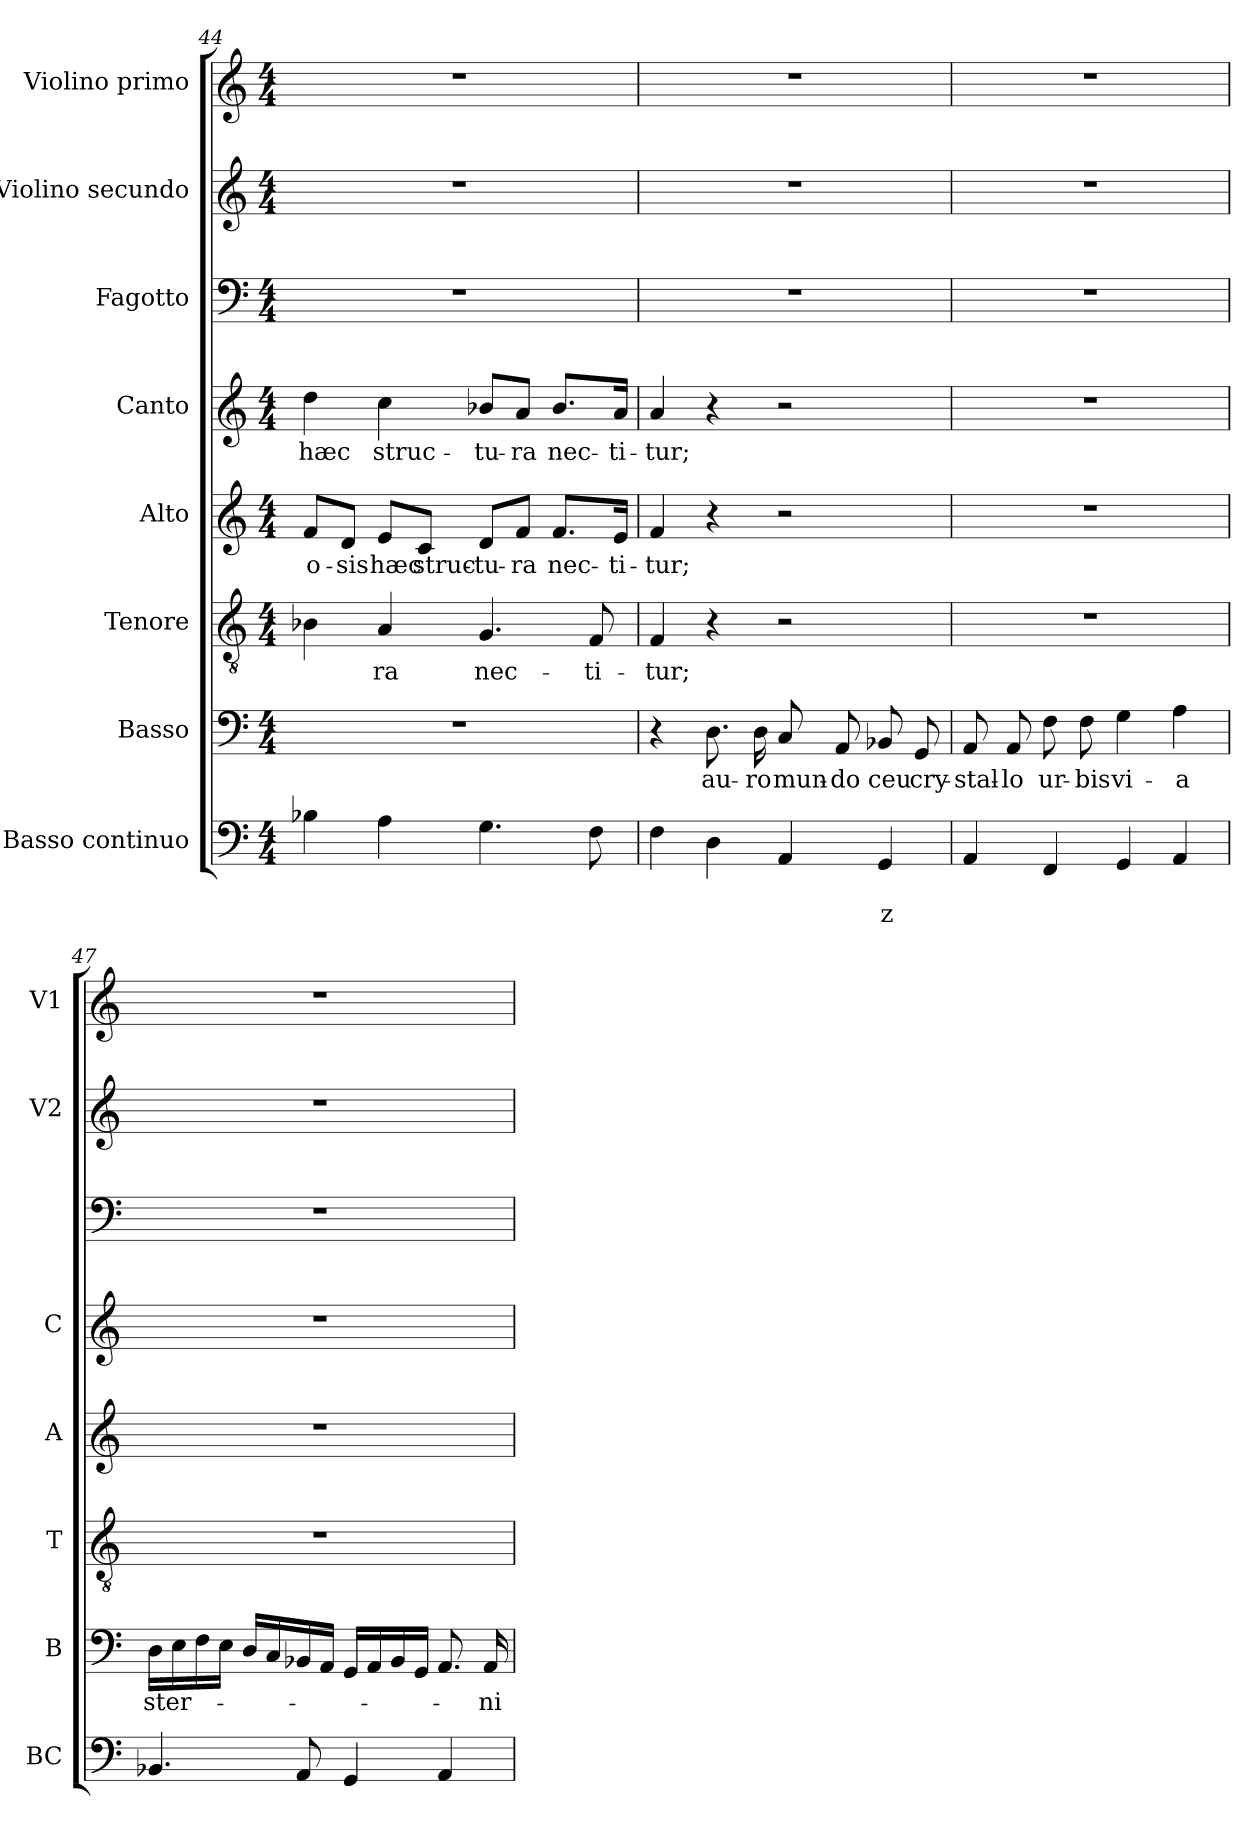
**kern	**text	**text	**kern	**text	**kern	**text	**kern	**text	**kern	**text	**kern	**kern	**kern
*part8	*part8	*part8	*part7	*part7	*part6	*part6	*part5	*part5	*part4	*part4	*part3	*part2	*part1
*staff8	*staff8	*staff8	*staff7	*staff7	*staff6	*staff6	*staff5	*staff5	*staff4	*staff4	*staff3	*staff2	*staff1
*I"Basso continuo	*	*	*I"Basso	*	*I"Tenore	*	*I"Alto	*	*I"Canto	*	*I"Fagotto	*I"Violino secundo	*I"Violino primo
*I'BC	*	*	*I'B	*	*I'T	*	*I'A	*	*I'C	*	*	*I'V2	*I'V1
!!LO:LB:g=z
*clefF4	*	*	*clefF4	*	*clefGv2	*	*clefG2	*	*clefG2	*	*clefF4	*clefG2	*clefG2
*k[]	*	*	*k[]	*	*k[]	*	*k[]	*	*k[]	*	*k[]	*k[]	*k[]
*C:	*	*	*C:	*	*C:	*	*C:	*	*C:	*	*C:	*C:	*C:
*M4/4	*	*	*M4/4	*	*M4/4	*	*M4/4	*	*M4/4	*	*M4/4	*M4/4	*M4/4
=44	=44	=44	=44	=44	=44	=44	=44	=44	=44	=44	=44	=44	=44
!	!	!	!	!	!	!	!	!LO:LY:b	!	!LO:LY:b	!	!	!
4B-X\	.	.	1r	.	4B-X\	.	8f/L	-o-	4dd\	hæc	1r	1r	1r
!	!	!	!	!	!	!	!	!LO:LY:b	!	!	!	!	!
.	.	.	.	.	.	.	8d/J	-sis	.	.	.	.	.
!	!	!	!	!	!	!LO:LY:b	!	!LO:LY:b	!	!LO:LY:b	!	!	!
4A\	.	.	.	.	4A/	-ra	8e/L	hæc	4cc\	struc-	.	.	.
!	!	!	!	!	!	!	!	!LO:LY:b	!	!	!	!	!
.	.	.	.	.	.	.	8c/J	struc-	.	.	.	.	.
!	!	!	!	!	!	!LO:LY:b	!	!LO:LY:b	!	!LO:LY:b	!	!	!
4.G\	.	.	.	.	4.G/	nec-	8d/L	-tu-	8b-X/L	-tu-	.	.	.
!	!	!	!	!	!	!	!	!LO:LY:b	!	!LO:LY:b	!	!	!
.	.	.	.	.	.	.	8f/J	-ra	8a/J	-ra	.	.	.
!	!	!	!	!	!	!	!	!LO:LY:b	!	!LO:LY:b	!	!	!
.	.	.	.	.	.	.	8.f/L	nec-	8.b-/L	nec-	.	.	.
!	!	!	!	!	!	!LO:LY:b	!	!	!	!	!	!	!
8F\	.	.	.	.	8F/	-ti-	.	.	.	.	.	.	.
!	!	!	!	!	!	!	!	!LO:LY:b	!	!LO:LY:b	!	!	!
.	.	.	.	.	.	.	16e/Jk	-ti-	16a/Jk	-ti-	.	.	.
=45	=45	=45	=45	=45	=45	=45	=45	=45	=45	=45	=45	=45	=45
!	!	!	!	!	!	!LO:LY:b	!	!LO:LY:b	!	!LO:LY:b	!	!	!
4F\	.	.	4r	.	4F/	-tur;	4f/	-tur;	4a/	-tur;	1r	1r	1r
!	!	!	!	!LO:LY:b	!	!	!	!	!	!	!	!	!
4D\	.	.	8.D\	au-	4r	.	4r	.	4r	.	.	.	.
!	!	!	!	!LO:LY:b	!	!	!	!	!	!	!	!	!
.	.	.	16D\	-ro	.	.	.	.	.	.	.	.	.
!	!	!	!	!LO:LY:b	!	!	!	!	!	!	!	!	!
4AA/	.	.	8C/	mun-	2r	.	2r	.	2r	.	.	.	.
!	!	!	!	!LO:LY:b	!	!	!	!	!	!	!	!	!
.	.	.	8AA/	-do	.	.	.	.	.	.	.	.	.
!	!	!LO:LY:b	!	!LO:LY:b	!	!	!	!	!	!	!	!	!
4GG/	.	z	8BB-X/	ceu	.	.	.	.	.	.	.	.	.
!	!	!	!	!LO:LY:b	!	!	!	!	!	!	!	!	!
.	.	.	8GG/	cry-	.	.	.	.	.	.	.	.	.
=46	=46	=46	=46	=46	=46	=46	=46	=46	=46	=46	=46	=46	=46
!	!	!	!	!LO:LY:b	!	!	!	!	!	!	!	!	!
4AA/	.	.	8AA/	-stal-	1r	.	1r	.	1r	.	1r	1r	1r
!	!	!	!	!LO:LY:b	!	!	!	!	!	!	!	!	!
.	.	.	8AA/	-lo	.	.	.	.	.	.	.	.	.
!	!	!	!	!LO:LY:b	!	!	!	!	!	!	!	!	!
4FF/	.	.	8F\	ur-	.	.	.	.	.	.	.	.	.
!	!	!	!	!LO:LY:b	!	!	!	!	!	!	!	!	!
.	.	.	8F\	-bis	.	.	.	.	.	.	.	.	.
!	!	!	!	!LO:LY:b	!	!	!	!	!	!	!	!	!
4GG/	.	.	4G\	vi-	.	.	.	.	.	.	.	.	.
!	!	!	!	!LO:LY:b	!	!	!	!	!	!	!	!	!
4AA/	.	.	4A\	-a	.	.	.	.	.	.	.	.	.
=47	=47	=47	=47	=47	=47	=47	=47	=47	=47	=47	=47	=47	=47
!	!	!	!	!LO:LY:b	!	!	!	!	!	!	!	!	!
4.BB-X/	.	.	16D\LL	ster-	1r	.	1r	.	1r	.	1r	1r	1r
.	.	.	16E\	.	.	.	.	.	.	.	.	.	.
.	.	.	16F\	.	.	.	.	.	.	.	.	.	.
.	.	.	16E\JJ	.	.	.	.	.	.	.	.	.	.
.	.	.	16D/LL	.	.	.	.	.	.	.	.	.	.
.	.	.	16C/	.	.	.	.	.	.	.	.	.	.
8AA/	.	.	16BB-X/	.	.	.	.	.	.	.	.	.	.
.	.	.	16AA/JJ	.	.	.	.	.	.	.	.	.	.
4GG/	.	.	16GG/LL	.	.	.	.	.	.	.	.	.	.
.	.	.	16AA/	.	.	.	.	.	.	.	.	.	.
.	.	.	16BB-/	.	.	.	.	.	.	.	.	.	.
.	.	.	16GG/JJ	.	.	.	.	.	.	.	.	.	.
4AA/	.	.	8.AA/	.	.	.	.	.	.	.	.	.	.
!	!	!	!	!LO:LY:b	!	!	!	!	!	!	!	!	!
.	.	.	16AA/	-ni-	.	.	.	.	.	.	.	.	.
=	=	=	=	=	=	=	=	=	=	=	=	=	=
*-	*-	*-	*-	*-	*-	*-	*-	*-	*-	*-	*-	*-	*-
